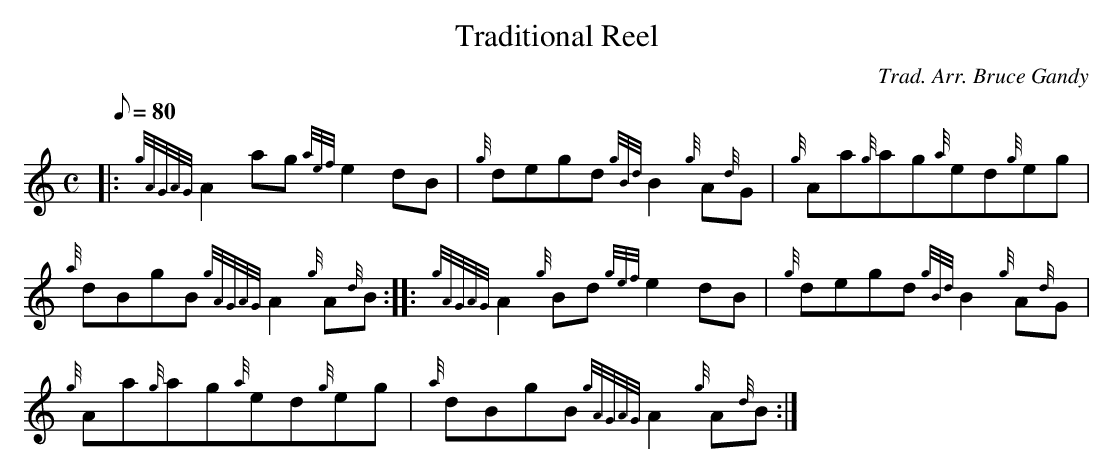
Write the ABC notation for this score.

X:1
T:Traditional Reel
M:C
L:1/8
Q:80
C:Trad. Arr. Bruce Gandy
K:HP
|: {gAGAG}A2ag{aef}e2dB | \
{g}degd{gBd}B2{g}A{d}G | \
{g}Aa{g}ag{a}ed{g}eg |
{a}dBgB{gAGAG}A2{g}A{d}B :: \
{gAGAG}A2{g}Bd{gef}e2dB | \
{g}degd{gBd}B2{g}A{d}G |
{g}Aa{g}ag{a}ed{g}eg | \
{a}dBgB{gAGAG}A2{g}A{d}B :|
